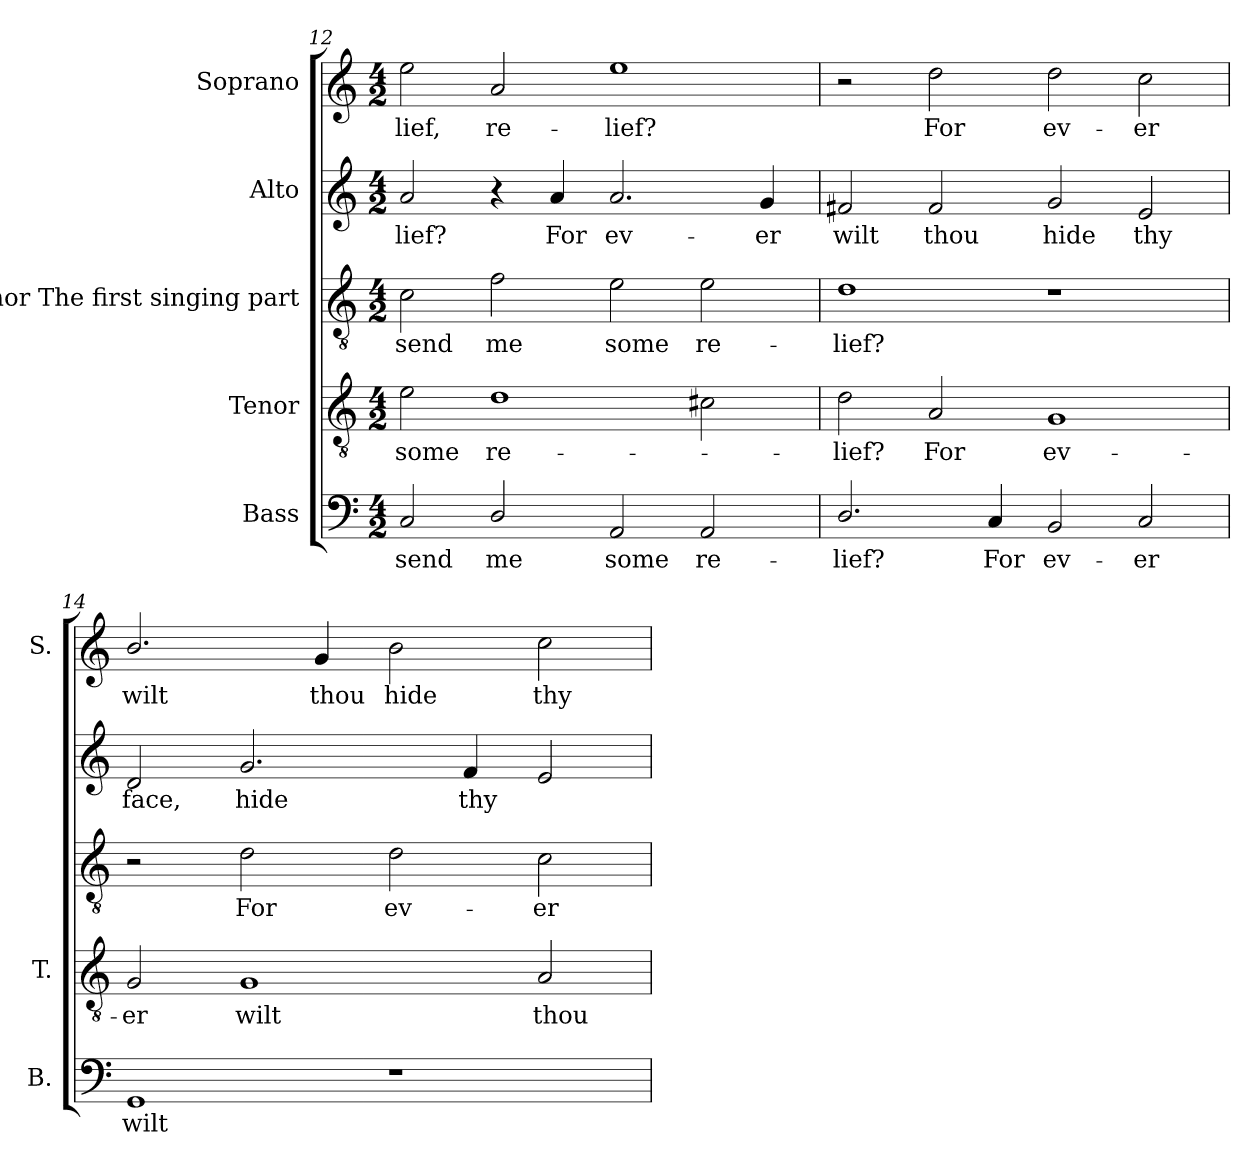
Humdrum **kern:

**kern	**text	**kern	**text	**kern	**text	**kern	**text	**kern	**text
*part5	*part5	*part4	*part4	*part3	*part3	*part2	*part2	*part1	*part1
*staff5	*staff5	*staff4	*staff4	*staff3	*staff3	*staff2	*staff2	*staff1	*staff1
*I"Bass	*	*I"Tenor	*	*I"Tenor The first singing part	*	*I"Alto	*	*I"Soprano	*
*I'B.	*	*I'T.	*	*	*	*	*	*I'S.	*
*clefF4	*	*clefGv2	*	*clefGv2	*	*clefG2	*	*clefG2	*
*	*	*ITrd7c12	*	*ITrd7c12	*	*ITrd7c12	*	*	*
*k[]	*	*k[]	*	*k[]	*	*k[]	*	*k[]	*
*C:	*	*C:	*	*C:	*	*C:	*	*C:	*
*M4/2	*	*M4/2	*	*M4/2	*	*M4/2	*	*M4/2	*
=12	=12	=12	=12	=12	=12	=12	=12	=12	=12
!	!LO:LY:b:color=#000000	!	!	!	!	!	!	!	!
!	!	!	!LO:LY:b:color=#000000	!	!	!	!	!	!
!	!	!	!	!	!LO:LY:b:color=#000000	!	!	!	!
!	!	!	!	!	!	!	!LO:LY:b:color=#000000	!	!
!	!	!	!	!	!	!	!	!	!LO:LY:b:color=#000000
2Ci/	send	2Ei\	some	2Ci\	send	2Ai/	-lief?	2eei\	-lief,
!	!LO:LY:b:color=#000000	!	!	!	!	!	!	!	!
!	!	!	!LO:LY:b:color=#000000	!	!	!	!	!	!
!	!	!	!	!	!LO:LY:b:color=#000000	!	!	!	!
!	!	!	!	!	!	!	!	!	!LO:LY:b:color=#000000
2Di/	me	1Di	re-	2Fi\	me	4r	.	2ai/	re-
!	!	!	!	!	!	!	!LO:LY:b:color=#000000	!	!
.	.	.	.	.	.	4Ai/	For	.	.
!	!LO:LY:b:color=#000000	!	!	!	!	!	!	!	!
!	!	!	!	!	!LO:LY:b:color=#000000	!	!	!	!
!	!	!	!	!	!	!	!LO:LY:b:color=#000000	!	!
!	!	!	!	!	!	!	!	!	!LO:LY:b:color=#000000
2AAi/	some	.	.	2Ei\	some	2.Ai/	ev-	1eei	-lief?
!	!LO:LY:b:color=#000000	!	!	!	!	!	!	!	!
!	!	!	!	!	!LO:LY:b:color=#000000	!	!	!	!
2AAi/	re-	2C#Xi\	.	2Ei\	re-	.	.	.	.
!	!	!	!	!	!	!	!LO:LY:b:color=#000000	!	!
.	.	.	.	.	.	4Gi/	-er	.	.
=13	=13	=13	=13	=13	=13	=13	=13	=13	=13
!	!LO:LY:b:color=#000000	!	!	!	!	!	!	!	!
!	!	!	!LO:LY:b:color=#000000	!	!	!	!	!	!
!	!	!	!	!	!LO:LY:b:color=#000000	!	!	!	!
!	!	!	!	!	!	!	!LO:LY:b:color=#000000	!	!
2.Di/	-lief?	2Di\	-lief?	1Di	-lief?	2F#Xi/	wilt	2r	.
!	!	!	!LO:LY:b:color=#000000	!	!	!	!	!	!
!	!	!	!	!	!	!	!LO:LY:b:color=#000000	!	!
!	!	!	!	!	!	!	!	!	!LO:LY:b:color=#000000
.	.	2AAi/	For	.	.	2F#i/	thou	2ddi\	For
!	!LO:LY:b:color=#000000	!	!	!	!	!	!	!	!
4Ci/	For	.	.	.	.	.	.	.	.
!	!LO:LY:b:color=#000000	!	!	!	!	!	!	!	!
!	!	!	!LO:LY:b:color=#000000	!	!	!	!	!	!
!	!	!	!	!	!	!	!LO:LY:b:color=#000000	!	!
!	!	!	!	!	!	!	!	!	!LO:LY:b:color=#000000
2BBi/	ev-	1GGi	ev-	1r	.	2Gi/	hide	2ddi\	ev-
!	!LO:LY:b:color=#000000	!	!	!	!	!	!	!	!
!	!	!	!	!	!	!	!LO:LY:b:color=#000000	!	!
!	!	!	!	!	!	!	!	!	!LO:LY:b:color=#000000
2Ci/	-er	.	.	.	.	2Ei/	thy	2cci\	-er
!!LO:PB:g=z
=14	=14	=14	=14	=14	=14	=14	=14	=14	=14
!	!LO:LY:b:color=#000000	!	!	!	!	!	!	!	!
!	!	!	!LO:LY:b:color=#000000	!	!	!	!	!	!
!	!	!	!	!	!	!	!LO:LY:b:color=#000000	!	!
!	!	!	!	!	!	!	!	!	!LO:LY:b:color=#000000
1GGi	wilt	2GGi/	-er	2r	.	2Di/	face,	2.bi/	wilt
!	!	!	!LO:LY:b:color=#000000	!	!	!	!	!	!
!	!	!	!	!	!LO:LY:b:color=#000000	!	!	!	!
!	!	!	!	!	!	!	!LO:LY:b:color=#000000	!	!
.	.	1GGi	wilt	2Di\	For	2.Gi/	hide	.	.
!	!	!	!	!	!	!	!	!	!LO:LY:b:color=#000000
.	.	.	.	.	.	.	.	4gi/	thou
!	!	!	!	!	!LO:LY:b:color=#000000	!	!	!	!
!	!	!	!	!	!	!	!	!	!LO:LY:b:color=#000000
1r	.	.	.	2Di\	ev-	.	.	2bi\	hide
!	!	!	!	!	!	!	!LO:LY:b:color=#000000	!	!
.	.	.	.	.	.	4Fi/	thy	.	.
!	!	!	!LO:LY:b:color=#000000	!	!	!	!	!	!
!	!	!	!	!	!LO:LY:b:color=#000000	!	!	!	!
!	!	!	!	!	!	!	!	!	!LO:LY:b:color=#000000
.	.	2AAi/	thou	2Ci\	-er	2Ei/	.	2cci\	thy
=	=	=	=	=	=	=	=	=	=
*-	*-	*-	*-	*-	*-	*-	*-	*-	*-
